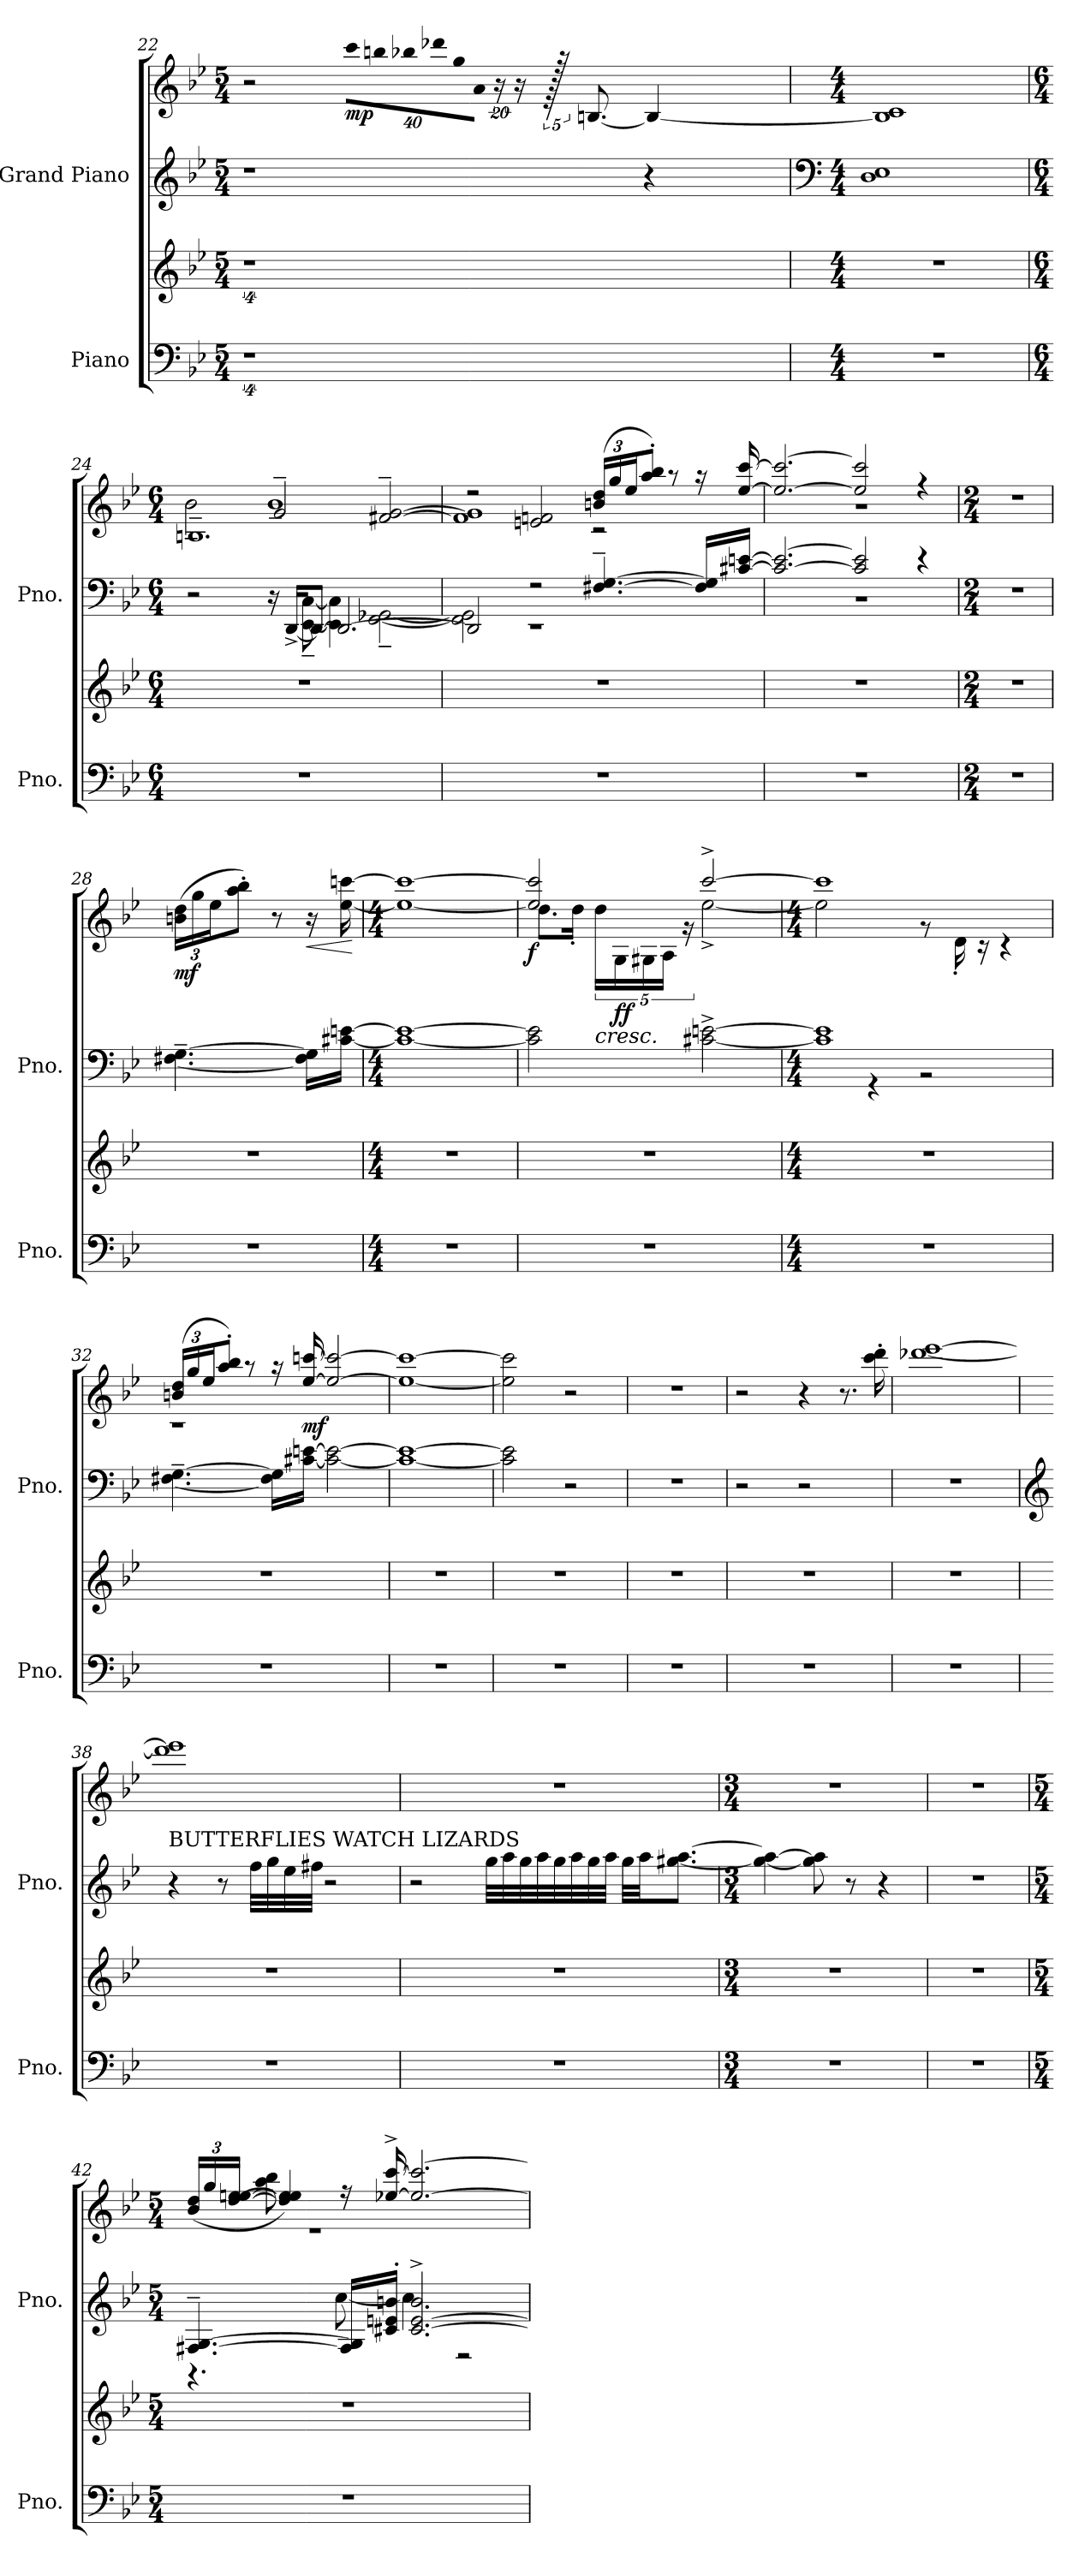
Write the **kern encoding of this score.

**kern	**kern	**kern	**kern	**dynam
*part2	*part2	*part1	*part1	*part1
*staff4	*staff3	*staff2	*staff1	*staff1/2
*I"Piano	*	*I"Grand Piano	*	*
*I'Pno.	*	*I'Pno.	*	*
*clefF4	*clefG2	*clefG2	*clefG2	*
*k[b-e-]	*k[b-e-]	*k[b-e-]	*k[b-e-]	*
*M5/4	*M5/4	*M5/4	*M5/4	*
=22	=22	=22	=22	=22
4%5r	4%5r	1r	2r	.
!	!	!	!LO:N:vis=16	!LO:DY:b
.	.	.	640%23ccc\LL	mp
!	!	!	!LO:N:vis=16	!
.	.	.	640%23bbn\	.
!	!	!	!LO:N:vis=16	!
.	.	.	640%23bb-X\	.
!	!	!	!LO:N:vis=16	!
.	.	.	640%23ddd-X\	.
!	!	!	!LO:N:vis=16	!
.	.	.	640%23gg\	.
!	!	!	!LO:N:vis=16	!
.	.	.	640%23a\JJ	.
.	.	.	320%11r	.
.	.	.	16r	.
.	.	.	640r	.
.	.	.	[8.Bn/	.
.	.	4r	.	.
.	.	.	4B/_	.
640ryy	640ryy	640ryy	.	.
=23	=23	=23	=23	=23
*	*	*clefF4	*	*
*M4/4	*M4/4	*M4/4	*M4/4	*
1r	1r	1D 1E-	1B] 1c	.
!!LO:LB:g=z
=24	=24	=24	=24	=24
*M6/4	*M6/4	*M6/4	*M6/4	*
*	*	*^	*^	*
*	*	*	*	*	*^	*
1.r	1.r	2r	8ryy	1.Bn~	2b-~\	2ryy	.
*	*	*v	*v	*	*	*	*
.	.	16r	.	1b-~	2g~/	.
.	.	[16DD^/KL	.	.	.	.
*	*	*^	*	*	*	*
.	.	8DD/J_	[8EE-\~ [8C\~	.	.	.	.
.	.	2.DD/_	4EE-\] 4C\]	.	.	.	.
.	.	.	[2FF\~ [2GG-X\~	.	.	[2f#X/~ [2g/~	.
*	*	*	*	*	*v	*v	*
=25	=25	=25	=25	=25	=25	=25
1.r	1.r	2DD/]	2FF\] 2GG-\]	2r	1f#] 1g]	.
.	.	2r	1r	2en/ 2fn/	.	.
*	*	*	*	*Xbrackettup	*	*
.	.	[4.F#X/~ [4.G/~	.	(24bn/ 24dd/LL	2r	.
.	.	.	.	24gg/	.	.
.	.	.	.	24ee-/J	.	.
.	.	.	.	8aa/' 8bb-/'J)	.	.
.	.	.	.	8r	.	.
.	.	16F#/] 16G/]LL	.	16r	.	.
.	.	[16c#X/ [16en/JJ	.	[16ee-/ [16ccc/	.	.
=26	=26	=26	=26	=26	=26	=26
1.r	1.r	2.c#/_ 2.e/_	1.r	2.ee-/_ 2.cccn/_	1.r	.
.	.	2c#/] 2e/]	.	2ee-/] 2ccc/]	.	.
.	.	4r	.	4r	.	.
*	*	*v	*v	*	*	*
*	*	*	*v	*v	*
=27	=27	=27	=27	=27
*M2/4	*M2/4	*M2/4	*M2/4	*
2r	2r	2r	2r	.
!!LO:LB:g=z
=28	=28	=28	=28	=28
!	!	!	!	!LO:DY:b
2r	2r	[4.F#X\~ [4.G\~	(24bn\ 24dd\LL	mf
.	.	.	24gg\	.
.	.	.	24ee-\J	.
.	.	.	8aa\' 8bb-\'J)	.
.	.	.	8r	.
!	!	!	!	!LO:HP:b
.	.	16F#\] 16G\]LL	16r	<
.	.	[16c#X\ [16en\JJ	[16ee-\ [16cccn\	.
.	.	.	.	[
=29	=29	=29	=29	=29
*M4/4	*M4/4	*M4/4	*M4/4	*
1r	1r	1c#_ 1e_	1ee-_ 1cccn_	.
=30	=30	=30	=30	=30
*	*	*	*^	*
!	!	!	!	!	!LO:DY:b
1r	1r	2c#\] 2e\]	2ee-/] 2ccc/]	8.dd\L	f
.	.	.	.	16dd'\Jk	.
*	*	*	*	*brackettup	*
!	!	!	!	!	!LO:HP:b
.	.	.	.	20dd\LL	<
!	!	!	!	!	!LO:DY:b
.	.	.	.	20G\	ff
.	.	.	.	20G#X\	.
.	.	.	.	20A\JJ	.
.	.	.	.	20r	.
!	!	!	!	!	!LO:DY:b=2
!	!	!	!	!	!LO:DY:n=1:b
.	.	[2c#X\^ [2en\^	[2ccc^/	[2ee-^\	other-dynamics other-dynamics
=31	=31	=31	=31	=31	=31
*M4/4	*M4/4	*M4/4	*M4/4	*	*
*	*	*^	*	*	*
1r	1r	1c#] 1e]	4ryy	1ccc]	2ee-\]	.
.	.	.	4r	.	.	.
.	.	.	2r	.	8r	.
.	.	.	.	.	16d'\	.
.	.	.	.	.	16r	.
.	.	.	.	.	4r	.
*	*	*v	*v	*	*	*
!!LO:LB:g=z	!!
=32	=32	=32	=32	=32	=32
*	*	*	*Xbrackettup	*	*
!	!	!	!	!	!LO:DY:b
1r	1r	[4.F#X\~ [4.G\~	(24bn/ 24dd/LL	1r	f
.	.	.	24gg/	.	.
.	.	.	24ee-/J	.	.
.	.	.	8aa/' 8bb-/'J)	.	.
.	.	.	8r	.	.
.	.	16F#\] 16G\]LL	16r	.	.
!	!	!	!	!	!LO:DY:b
.	.	[16c#X\ [16en\JJ	[16ee-/ [16cccn/	.	mf
.	.	2c#\_ 2e\_	2ee-/_ 2cccn/_	.	.
*	*	*	*v	*v	*
.	.	.	.	[
=33	=33	=33	=33	=33
1r	1r	1c#_ 1e_	1ee-_ 1cccn_	.
=34	=34	=34	=34	=34
1r	1r	2c#\] 2e\]	2ee-\] 2ccc\]	.
.	.	2r	2r	.
=35	=35	=35	=35	=35
1r	1r	1r	1r	.
=36	=36	=36	=36	=36
1r	1r	2r	2r	.
.	.	2r	4r	.
.	.	.	8.r	.
.	.	.	16ccc\' 16ddd\'	.
=37	=37	=37	=37	=37
1r	1r	1r	[1ddd-X [1eee-	.
=38	=38	=38	=38	=38
*	*	*clefG2	*	*
!	!	!LO:TX:a:t=BUTTERFLIES WATCH LIZARDS	!	!
1r	1r	4r	1ddd-] 1eee-]	.
.	.	8r	.	.
.	.	32ff\LLL	.	.
.	.	32gg\	.	.
.	.	32ee-\	.	.
.	.	32ff#X\JJJ	.	.
.	.	2r	.	.
!!LO:PB:g=z
=39	=39	=39	=39	=39
1r	1r	2r	1r	.
.	.	32gg\LLL	.	.
.	.	32aa\	.	.
.	.	32gg\	.	.
.	.	32aa\	.	.
.	.	32gg\	.	.
.	.	32aa\	.	.
.	.	32gg\	.	.
.	.	32aa\JJJ	.	.
.	.	32gg\LLL	.	.
.	.	32aa\JJ	.	.
.	.	[8.gg#X\ [8.aa\J	.	.
=40	=40	=40	=40	=40
*M3/4	*M3/4	*M3/4	*M3/4	*
2.r	2.r	4gg#\_ 4aa\_	2.r	.
.	.	8gg#\] 8aa\]	.	.
.	.	8r	.	.
.	.	4r	.	.
=41	=41	=41	=41	=41
2.r	2.r	2.r	2.r	.
=42	=42	=42	=42	=42
*M5/4	*M5/4	*M5/4	*M5/4	*
*	*	*^	*^	*
4%5r	4%5r	[4.F#X/~ [4.G/~	4.r	(24b-/ 24dd/LL	8ryy	.
.	.	.	.	24gg/	.	.
.	.	.	.	[24dd/ [24ee-/ [24een/JJ	.	.
.	.	.	.	4dd/] 4ee-/] 4ee/])	8aa\ 8bb-\	.
.	.	.	.	.	1r	.
.	.	16F#/] 16G/]LL	[8cc\	16r	.	.
!	!	!	!	!	!	!LO:DY:b=2
!	!	!	!	!	!	!LO:DY:n=1:b=2
!	!	!	!	!	!	!LO:DY:n=2:b=2
.	.	16c#X/' 16en/' 16bn/'JJ	.	[16ee-X/^ [16ccc/^	.	sf sf sf
!	!	!	!	!	!	!LO:DY:n=3:b=2
!	!	!	!	!	!	!LO:DY:n=4:b=2
!	!	!	!	!	!	!LO:DY:n=5:b=2
!	!	!	!	!	!	!LO:DY:n=6:b=2
.	.	[2.c#/^ [2.e/^ 2.b/^	4cc\]	2.ee-/_ 2.cccn/_	.	sf sf sf sf
.	.	.	2r	.	.	.
*	*	*v	*v	*	*	*
*	*	*	*v	*v	*
=	=	=	=	=
*-	*-	*-	*-	*-
